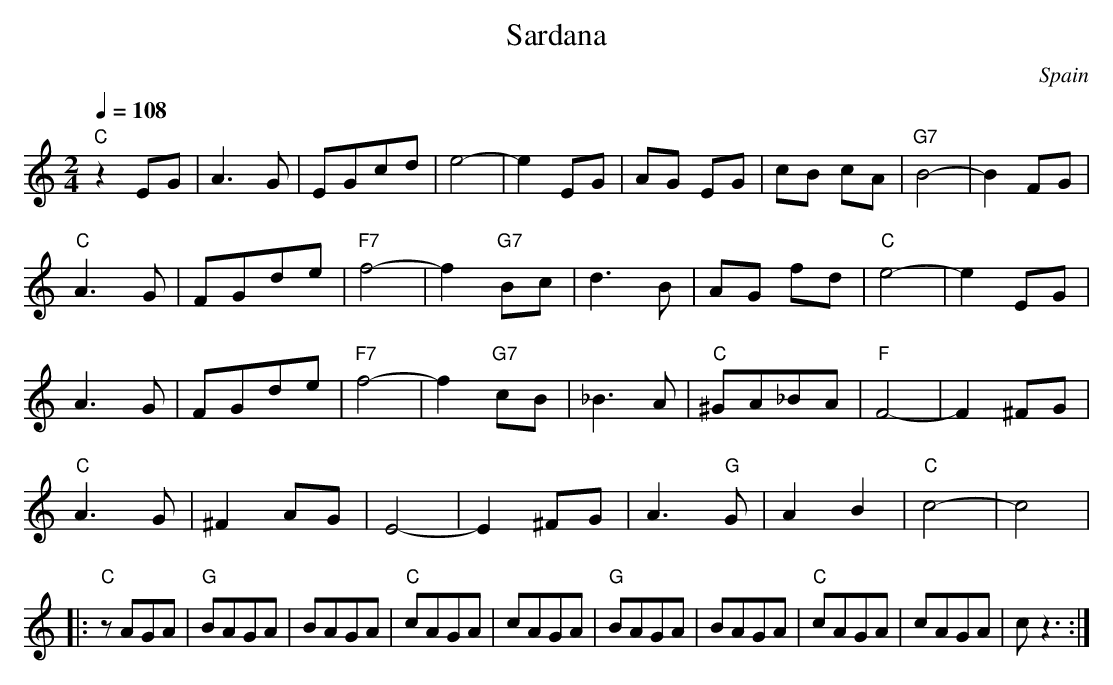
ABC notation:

X:1
T: Sardana
O: Spain
M: 2/4
L: 1/8
K: C
Q:1/4=108
"C"z2EG|A3G|EGcd|e4-|e2 EG|AG EG|cB cA|"G7"B4-|B2 FG|
   "C" A3G|FGde|"F7"f4-|f2 "G7"Bc|d3B  |AG fd|"C"e4-|e2 EG|
    A3G|FGde|"F7"f4-|f2 "G7"cB|_B3A |"C"^GA_BA|"F"F4-|F2 ^FG|
    "C"A3G|^F2AG|E4-|E2 ^FG|A3"G"G|A2B2|"C"c4-|c4|
|:"C"zAGA|"G"BAGA|BAGA|"C"cAGA|cAGA|"G"BAGA|BAGA|"C"cAGA|cAGA|cz3:|
